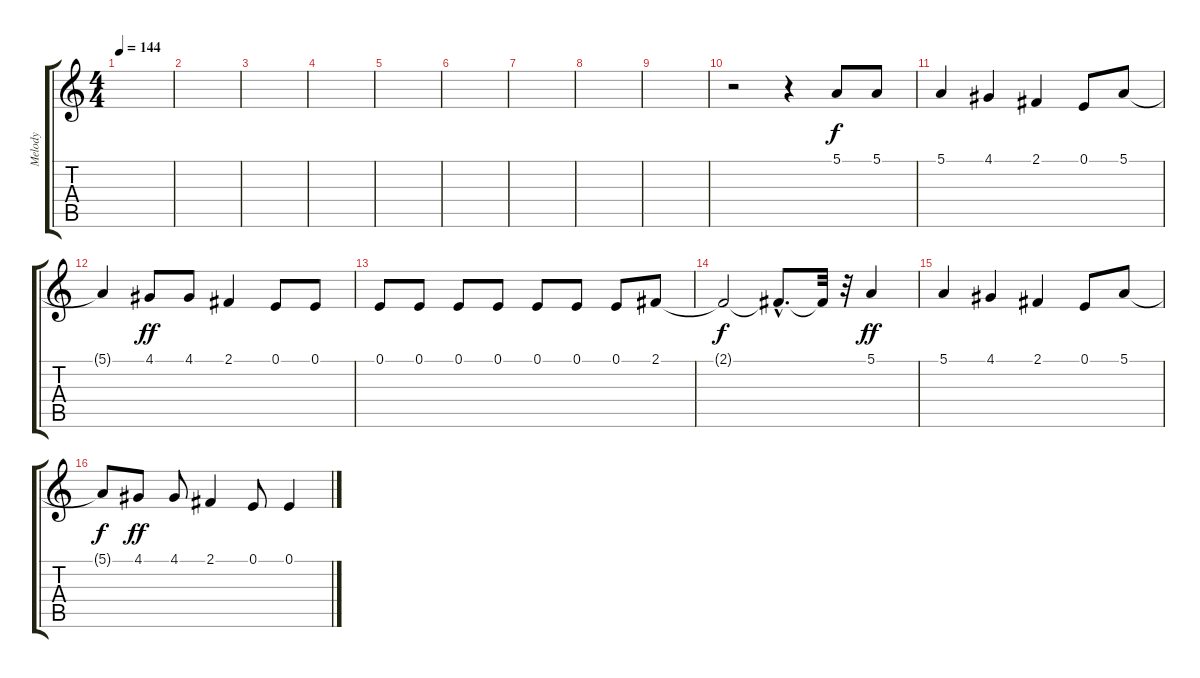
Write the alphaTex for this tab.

\track ("Melody " "Melody ") {instrument harmonica}
\staff {score tabs}
\tuning (E4 B3 G3 D3 A2 E2) {hide}
\ts (4 4)
\tempo 144
\clef g2
\ks c
|
|
|
|
|
|
|
|
|
r.2 r.4 5.1.8 5.1.8 |
5.1.4 4.1.4 2.1.4 0.1.8 5.1.8 |
5.1{t}.4{dy f} 4.1.8{dy ff} 4.1.8 2.1.4 0.1.8 0.1.8 |
0.1.8 0.1.8 0.1.8 0.1.8 0.1.8 0.1.8 0.1.8 2.1.8 |
2.1{t}.2{dy f} 2.1{hac t}.8{d} 2.1{t}.32 r.32 5.1.4{dy ff} |
5.1.4 4.1.4 2.1.4 0.1.8 5.1.8 |
5.1{t}.8{dy f} 4.1.8{dy ff} 4.1.8 2.1.4 0.1.8 0.1.4
